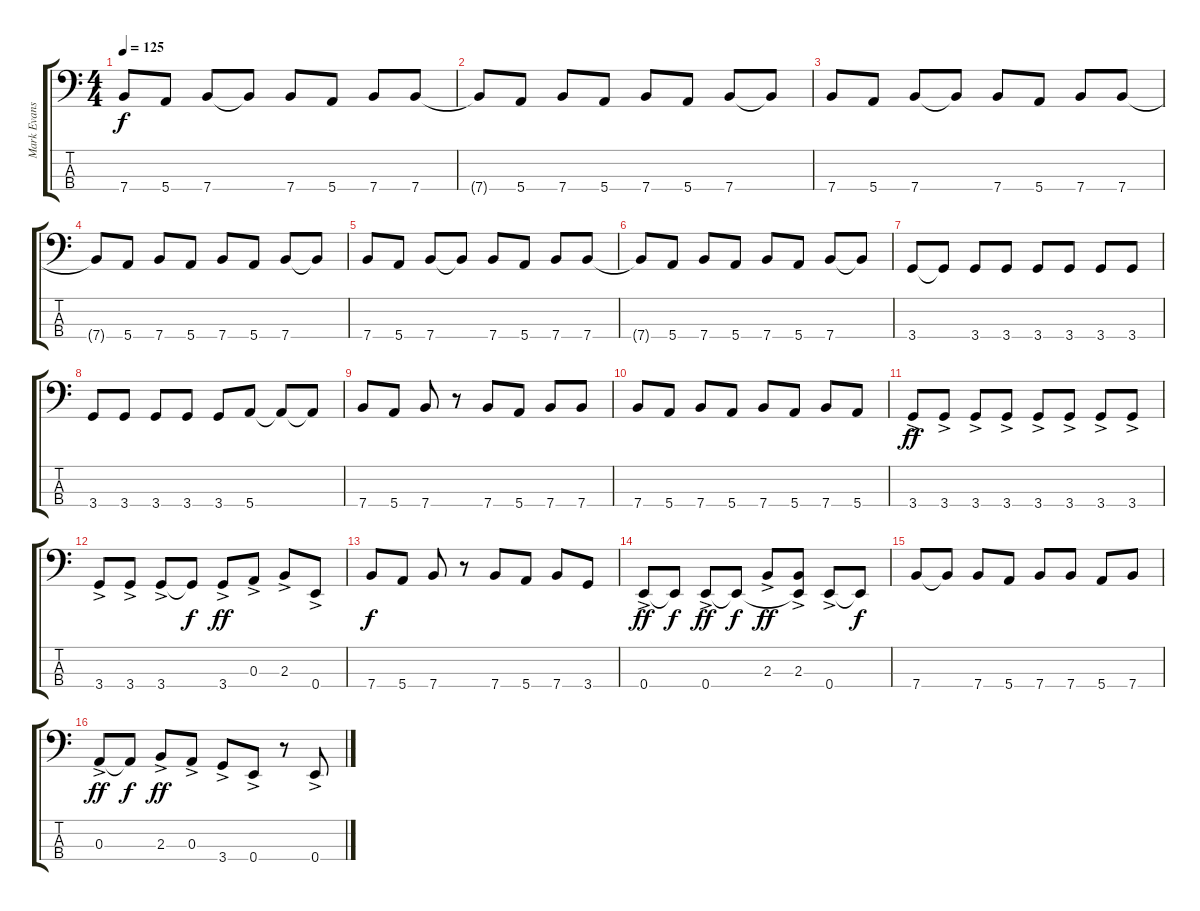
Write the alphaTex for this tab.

\track ("Mark Evans" "Mark Evans") {instrument electricbassfinger}
\staff {score tabs}
\tuning (G2 D2 A1 E1) {hide}
\ts (4 4)
\tempo 125
\clef f4
\ks c
7.4.8{dy f} 5.4.8 7.4.8 7.4{t}.8 7.4.8 5.4.8 7.4.8 7.4.8 |
7.4{t}.8 5.4.8 7.4.8 5.4.8 7.4.8 5.4.8 7.4.8 7.4{t}.8 |
7.4.8 5.4.8 7.4.8 7.4{t}.8 7.4.8 5.4.8 7.4.8 7.4.8 |
7.4{t}.8 5.4.8 7.4.8 5.4.8 7.4.8 5.4.8 7.4.8 7.4{t}.8 |
7.4.8 5.4.8 7.4.8 7.4{t}.8 7.4.8 5.4.8 7.4.8 7.4.8 |
7.4{t}.8 5.4.8 7.4.8 5.4.8 7.4.8 5.4.8 7.4.8 7.4{t}.8 |
3.4.8 3.4{t}.8 3.4.8 3.4.8 3.4.8 3.4.8 3.4.8 3.4.8 |
3.4.8 3.4.8 3.4.8 3.4.8 3.4.8 5.4.8 5.4{t}.8 5.4{t}.8 |
7.4.8 5.4.8 7.4.8 r.8 7.4.8 5.4.8 7.4.8 7.4.8 |
7.4.8 5.4.8 7.4.8 5.4.8 7.4.8 5.4.8 7.4.8 5.4.8 |
3.4{ac}.8{dy ff} 3.4{ac}.8 3.4{ac}.8 3.4{ac}.8 3.4{ac}.8 3.4{ac}.8 3.4{ac}.8 3.4{ac}.8 |
3.4{ac}.8 3.4{ac}.8 3.4{ac}.8 3.4{t}.8{dy f} 3.4{ac}.8{dy ff} 0.3{ac}.8 2.3{ac}.8 0.4{ac}.8 |
7.4.8{dy f} 5.4.8 7.4.8 r.8 7.4.8 5.4.8 7.4.8 3.4.8 |
0.4{ac}.8{dy ff} 0.4{t}.8{dy f} 0.4{ac}.8{dy ff} 0.4{t}.8{dy f} 2.3{ac}.8{dy ff} (2.3{ac} 0.4{t}).8 0.4{ac}.8 0.4{t}.8{dy f} |
7.4.8 7.4{t}.8 7.4.8 5.4.8 7.4.8 7.4.8 5.4.8 7.4.8 |
0.3{ac}.8{dy ff} 0.3{t}.8{dy f} 2.3{ac}.8{dy ff} 0.3{ac}.8 3.4{ac}.8 0.4{ac}.8 r.8 0.4{ac}.8
